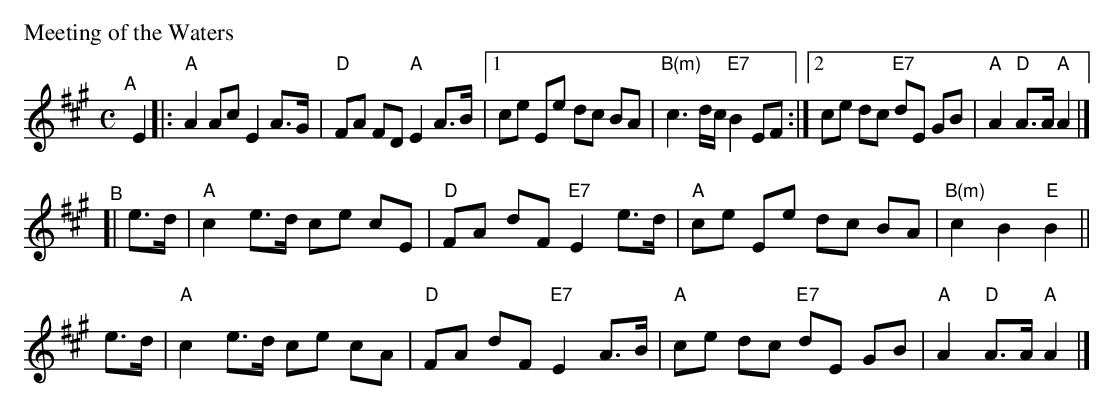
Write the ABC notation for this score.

X:1
P: Meeting of the Waters
M: C
L: 1/8
K: A
"^A"[|] E2 |:\
"A"A2 Ac E2 A>G | "D"FA FD "A"E2 A>B |[1 ce Ee dc BA | "B(m)"c3 d/c/ "E7"B2 EF \
                                    :|[2 ce dc "E7"dE GB | "A"A2 "D"A>A "A"A2 |]
"^B"[|\
e>d | "A"c2 e>d ce cE | "D"FA dF "E7"E2 e>d | "A"ce Ee dc BA | "B(m)"c2 B2 "E"B2 ||
e>d | "A"c2 e>d ce cA | "D"FA dF "E7"E2 A>B | "A"ce dc "E7"dE GB | "A"A2 "D"A>A "A"A2 |]
